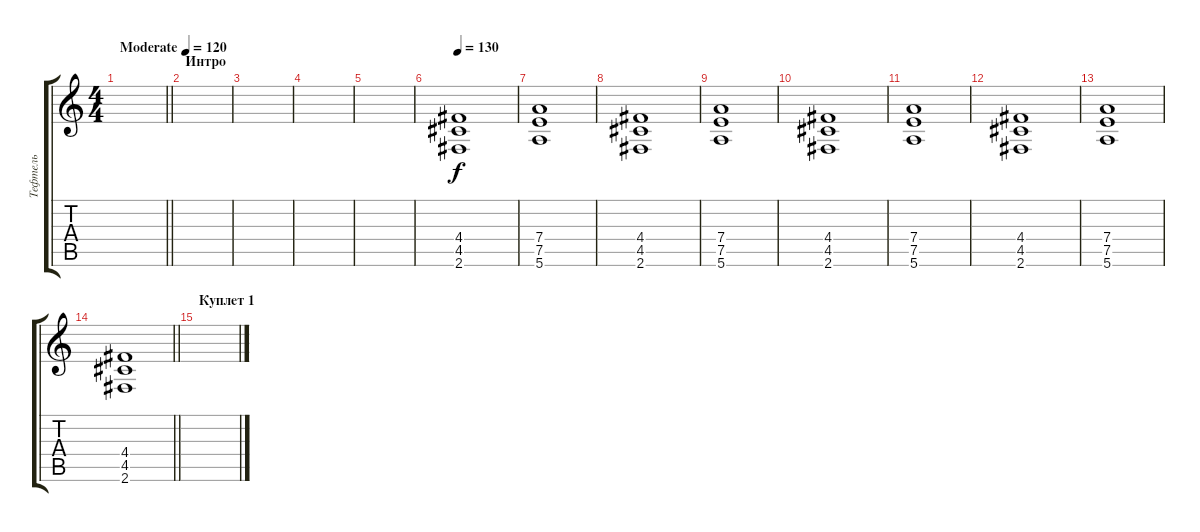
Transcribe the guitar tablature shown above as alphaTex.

\track ("Тефтель" "Тефтель") {instrument overdrivenguitar}
\staff {score tabs}
\tuning (E4 B3 G3 D3 A2 E2) {hide}
\ts (4 4)
\tempo (120 "Moderate")
\clef g2
\barLineRight lightlight
\ks c
|
\section ("" "Интро")
|
|
|
|
\tempo 130
(4.4 4.5 2.6).1 |
(7.4 7.5 5.6).1 |
(4.4 4.5 2.6).1 |
(7.4 7.5 5.6).1 |
(4.4 4.5 2.6).1 |
(7.4 7.5 5.6).1 |
(4.4 4.5 2.6).1 |
(7.4 7.5 5.6).1 |
\barLineRight lightlight
(4.4 4.5 2.6).1 |
\section ("" "Куплет 1")
